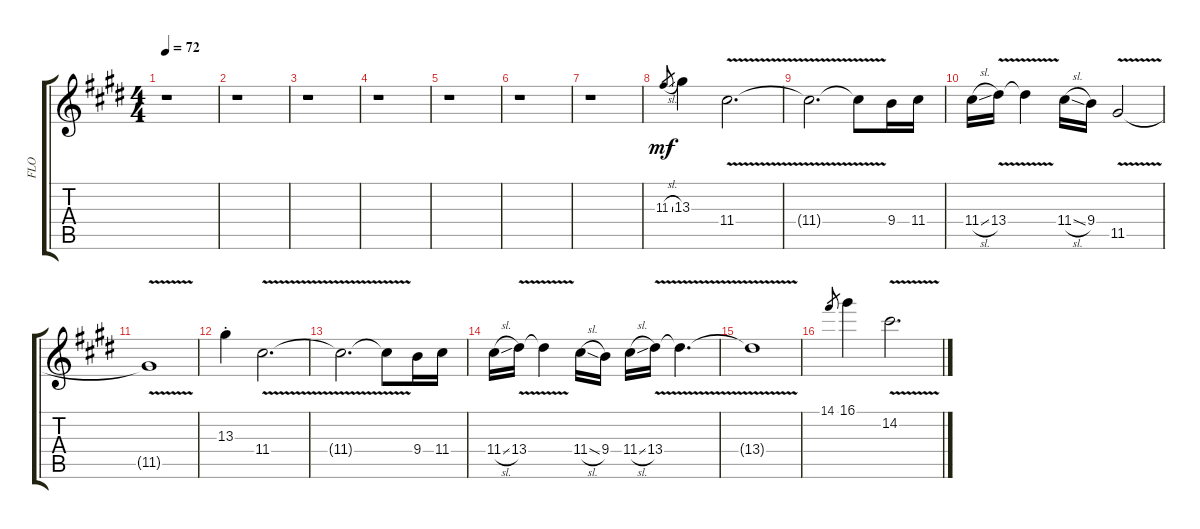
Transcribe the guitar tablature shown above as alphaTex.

\track ("FLO" "FLO") {instrument electricguitarjazz}
\staff {score tabs}
\tuning (E4 B3 G3 D3 A2 E2) {hide}
\ts (4 4)
\tempo 72
\clef g2
\ks e
r.1{dy mf instrument electricguitarjazz} |
r.1 |
r.1 |
r.1 |
r.1 |
r.1 |
\ks c#minor
r.1 |
\ks e
11.3{sl}.8{gr} 13.3.4 11.4{v}.2{d} |
\ks c#minor
11.4{v t}.2{d} 11.4{v t}.8 9.4.16 11.4.16 |
11.4{sl}.16 13.4{v}.16 13.4{v t}.4 11.4{sl}.16 9.4.16 11.5{v}.2 |
11.5{v t}.1 |
\ks e
13.3{st}.4 11.4{v}.2{d} |
\ks c#minor
11.4{v t}.2{d} 11.4{v t}.8 9.4.16 11.4.16 |
11.4{sl}.16 13.4{v}.16 13.4{v t}.4 11.4{sl}.16 9.4.16 11.4{sl}.16 13.4{v}.16 13.4{v t}.4{d} |
13.4{v t}.1 |
\ks e
14.1.8{gr} 16.1.4 14.2{v}.2{d}
